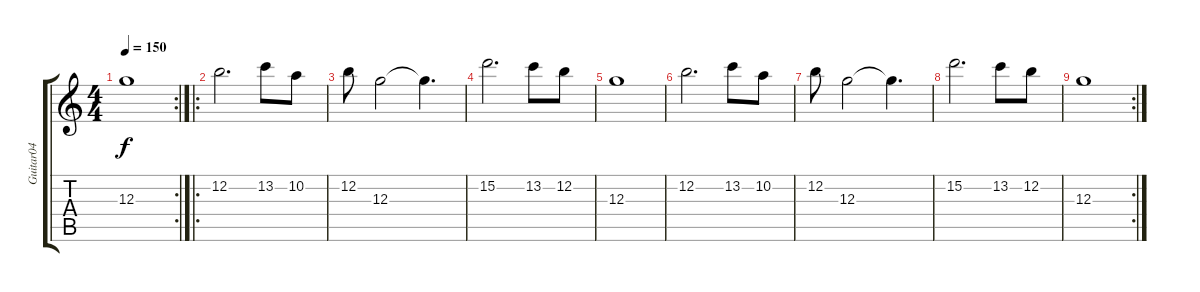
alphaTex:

\track ("Guitar04" "Guitar04") {instrument overdrivenguitar}
\staff {score tabs}
\tuning (E4 B3 G3 D3 A2 D2) {hide}
\rc 2
\ts (4 4)
\tempo 150
\clef g2
\ks c
12.3.1{dy f} |
\ro
12.2.2{d} 13.2.8 10.2.8 |
12.2.8 12.3.2 12.3{t}.4{d} |
15.2.2{d} 13.2.8 12.2.8 |
12.3.1 |
12.2.2{d} 13.2.8 10.2.8 |
12.2.8 12.3.2 12.3{t}.4{d} |
15.2.2{d} 13.2.8 12.2.8 |
\rc 2
12.3.1
